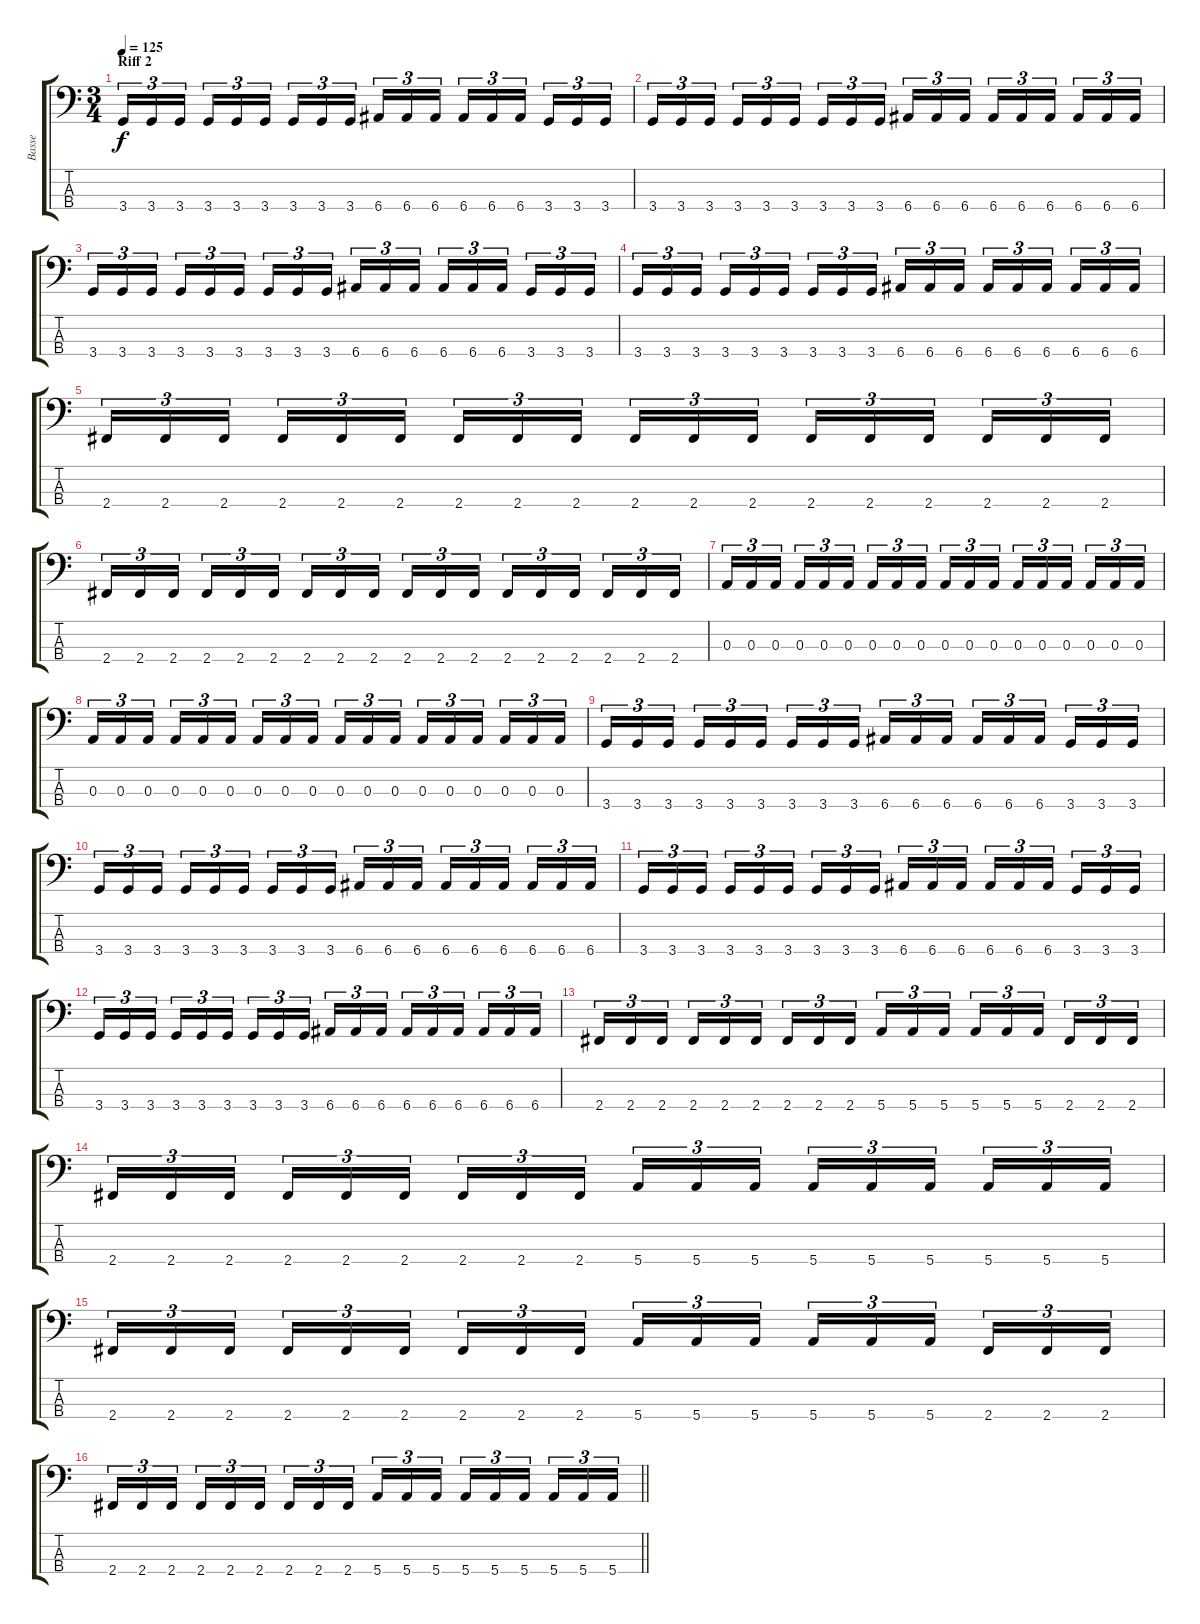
\track ("Basse" "Basse") {instrument electricbassfinger}
\staff {score tabs}
\tuning (G2 D2 A1 E1) {hide}
\ts (3 4)
\section ("" "Riff 2")
\tempo 125
\clef f4
\ks c
3.4.16{tu (3 2) dy f} 3.4.16{tu (3 2)} 3.4.16{tu (3 2) beam splitsecondary} 3.4.16{tu (3 2)} 3.4.16{tu (3 2)} 3.4.16{tu (3 2)} 3.4.16{tu (3 2)} 3.4.16{tu (3 2)} 3.4.16{tu (3 2) beam splitsecondary} 6.4.16{tu (3 2)} 6.4.16{tu (3 2)} 6.4.16{tu (3 2)} 6.4.16{tu (3 2)} 6.4.16{tu (3 2)} 6.4.16{tu (3 2) beam splitsecondary} 3.4.16{tu (3 2)} 3.4.16{tu (3 2)} 3.4.16{tu (3 2)} |
3.4.16{tu (3 2)} 3.4.16{tu (3 2)} 3.4.16{tu (3 2) beam splitsecondary} 3.4.16{tu (3 2)} 3.4.16{tu (3 2)} 3.4.16{tu (3 2)} 3.4.16{tu (3 2)} 3.4.16{tu (3 2)} 3.4.16{tu (3 2) beam splitsecondary} 6.4.16{tu (3 2)} 6.4.16{tu (3 2)} 6.4.16{tu (3 2)} 6.4.16{tu (3 2)} 6.4.16{tu (3 2)} 6.4.16{tu (3 2) beam splitsecondary} 6.4.16{tu (3 2)} 6.4.16{tu (3 2)} 6.4.16{tu (3 2)} |
3.4.16{tu (3 2)} 3.4.16{tu (3 2)} 3.4.16{tu (3 2) beam splitsecondary} 3.4.16{tu (3 2)} 3.4.16{tu (3 2)} 3.4.16{tu (3 2)} 3.4.16{tu (3 2)} 3.4.16{tu (3 2)} 3.4.16{tu (3 2) beam splitsecondary} 6.4.16{tu (3 2)} 6.4.16{tu (3 2)} 6.4.16{tu (3 2)} 6.4.16{tu (3 2)} 6.4.16{tu (3 2)} 6.4.16{tu (3 2) beam splitsecondary} 3.4.16{tu (3 2)} 3.4.16{tu (3 2)} 3.4.16{tu (3 2)} |
3.4.16{tu (3 2)} 3.4.16{tu (3 2)} 3.4.16{tu (3 2) beam splitsecondary} 3.4.16{tu (3 2)} 3.4.16{tu (3 2)} 3.4.16{tu (3 2)} 3.4.16{tu (3 2)} 3.4.16{tu (3 2)} 3.4.16{tu (3 2) beam splitsecondary} 6.4.16{tu (3 2)} 6.4.16{tu (3 2)} 6.4.16{tu (3 2)} 6.4.16{tu (3 2)} 6.4.16{tu (3 2)} 6.4.16{tu (3 2) beam splitsecondary} 6.4.16{tu (3 2)} 6.4.16{tu (3 2)} 6.4.16{tu (3 2)} |
2.4.16{tu (3 2)} 2.4.16{tu (3 2)} 2.4.16{tu (3 2) beam splitsecondary} 2.4.16{tu (3 2)} 2.4.16{tu (3 2)} 2.4.16{tu (3 2)} 2.4.16{tu (3 2)} 2.4.16{tu (3 2)} 2.4.16{tu (3 2) beam splitsecondary} 2.4.16{tu (3 2)} 2.4.16{tu (3 2)} 2.4.16{tu (3 2)} 2.4.16{tu (3 2)} 2.4.16{tu (3 2)} 2.4.16{tu (3 2) beam splitsecondary} 2.4.16{tu (3 2)} 2.4.16{tu (3 2)} 2.4.16{tu (3 2)} |
2.4.16{tu (3 2)} 2.4.16{tu (3 2)} 2.4.16{tu (3 2) beam splitsecondary} 2.4.16{tu (3 2)} 2.4.16{tu (3 2)} 2.4.16{tu (3 2)} 2.4.16{tu (3 2)} 2.4.16{tu (3 2)} 2.4.16{tu (3 2) beam splitsecondary} 2.4.16{tu (3 2)} 2.4.16{tu (3 2)} 2.4.16{tu (3 2)} 2.4.16{tu (3 2)} 2.4.16{tu (3 2)} 2.4.16{tu (3 2) beam splitsecondary} 2.4.16{tu (3 2)} 2.4.16{tu (3 2)} 2.4.16{tu (3 2)} |
0.3.16{tu (3 2)} 0.3.16{tu (3 2)} 0.3.16{tu (3 2) beam splitsecondary} 0.3.16{tu (3 2)} 0.3.16{tu (3 2)} 0.3.16{tu (3 2)} 0.3.16{tu (3 2)} 0.3.16{tu (3 2)} 0.3.16{tu (3 2) beam splitsecondary} 0.3.16{tu (3 2)} 0.3.16{tu (3 2)} 0.3.16{tu (3 2)} 0.3.16{tu (3 2)} 0.3.16{tu (3 2)} 0.3.16{tu (3 2) beam splitsecondary} 0.3.16{tu (3 2)} 0.3.16{tu (3 2)} 0.3.16{tu (3 2)} |
0.3.16{tu (3 2)} 0.3.16{tu (3 2)} 0.3.16{tu (3 2) beam splitsecondary} 0.3.16{tu (3 2)} 0.3.16{tu (3 2)} 0.3.16{tu (3 2)} 0.3.16{tu (3 2)} 0.3.16{tu (3 2)} 0.3.16{tu (3 2) beam splitsecondary} 0.3.16{tu (3 2)} 0.3.16{tu (3 2)} 0.3.16{tu (3 2)} 0.3.16{tu (3 2)} 0.3.16{tu (3 2)} 0.3.16{tu (3 2) beam splitsecondary} 0.3.16{tu (3 2)} 0.3.16{tu (3 2)} 0.3.16{tu (3 2)} |
3.4.16{tu (3 2)} 3.4.16{tu (3 2)} 3.4.16{tu (3 2) beam splitsecondary} 3.4.16{tu (3 2)} 3.4.16{tu (3 2)} 3.4.16{tu (3 2)} 3.4.16{tu (3 2)} 3.4.16{tu (3 2)} 3.4.16{tu (3 2) beam splitsecondary} 6.4.16{tu (3 2)} 6.4.16{tu (3 2)} 6.4.16{tu (3 2)} 6.4.16{tu (3 2)} 6.4.16{tu (3 2)} 6.4.16{tu (3 2) beam splitsecondary} 3.4.16{tu (3 2)} 3.4.16{tu (3 2)} 3.4.16{tu (3 2)} |
3.4.16{tu (3 2)} 3.4.16{tu (3 2)} 3.4.16{tu (3 2) beam splitsecondary} 3.4.16{tu (3 2)} 3.4.16{tu (3 2)} 3.4.16{tu (3 2)} 3.4.16{tu (3 2)} 3.4.16{tu (3 2)} 3.4.16{tu (3 2) beam splitsecondary} 6.4.16{tu (3 2)} 6.4.16{tu (3 2)} 6.4.16{tu (3 2)} 6.4.16{tu (3 2)} 6.4.16{tu (3 2)} 6.4.16{tu (3 2) beam splitsecondary} 6.4.16{tu (3 2)} 6.4.16{tu (3 2)} 6.4.16{tu (3 2)} |
3.4.16{tu (3 2)} 3.4.16{tu (3 2)} 3.4.16{tu (3 2) beam splitsecondary} 3.4.16{tu (3 2)} 3.4.16{tu (3 2)} 3.4.16{tu (3 2)} 3.4.16{tu (3 2)} 3.4.16{tu (3 2)} 3.4.16{tu (3 2) beam splitsecondary} 6.4.16{tu (3 2)} 6.4.16{tu (3 2)} 6.4.16{tu (3 2)} 6.4.16{tu (3 2)} 6.4.16{tu (3 2)} 6.4.16{tu (3 2) beam splitsecondary} 3.4.16{tu (3 2)} 3.4.16{tu (3 2)} 3.4.16{tu (3 2)} |
3.4.16{tu (3 2)} 3.4.16{tu (3 2)} 3.4.16{tu (3 2) beam splitsecondary} 3.4.16{tu (3 2)} 3.4.16{tu (3 2)} 3.4.16{tu (3 2)} 3.4.16{tu (3 2)} 3.4.16{tu (3 2)} 3.4.16{tu (3 2) beam splitsecondary} 6.4.16{tu (3 2)} 6.4.16{tu (3 2)} 6.4.16{tu (3 2)} 6.4.16{tu (3 2)} 6.4.16{tu (3 2)} 6.4.16{tu (3 2) beam splitsecondary} 6.4.16{tu (3 2)} 6.4.16{tu (3 2)} 6.4.16{tu (3 2)} |
2.4.16{tu (3 2)} 2.4.16{tu (3 2)} 2.4.16{tu (3 2) beam splitsecondary} 2.4.16{tu (3 2)} 2.4.16{tu (3 2)} 2.4.16{tu (3 2)} 2.4.16{tu (3 2)} 2.4.16{tu (3 2)} 2.4.16{tu (3 2) beam splitsecondary} 5.4.16{tu (3 2)} 5.4.16{tu (3 2)} 5.4.16{tu (3 2)} 5.4.16{tu (3 2)} 5.4.16{tu (3 2)} 5.4.16{tu (3 2) beam splitsecondary} 2.4.16{tu (3 2)} 2.4.16{tu (3 2)} 2.4.16{tu (3 2)} |
2.4.16{tu (3 2)} 2.4.16{tu (3 2)} 2.4.16{tu (3 2) beam splitsecondary} 2.4.16{tu (3 2)} 2.4.16{tu (3 2)} 2.4.16{tu (3 2)} 2.4.16{tu (3 2)} 2.4.16{tu (3 2)} 2.4.16{tu (3 2) beam splitsecondary} 5.4.16{tu (3 2)} 5.4.16{tu (3 2)} 5.4.16{tu (3 2)} 5.4.16{tu (3 2)} 5.4.16{tu (3 2)} 5.4.16{tu (3 2) beam splitsecondary} 5.4.16{tu (3 2)} 5.4.16{tu (3 2)} 5.4.16{tu (3 2)} |
2.4.16{tu (3 2)} 2.4.16{tu (3 2)} 2.4.16{tu (3 2) beam splitsecondary} 2.4.16{tu (3 2)} 2.4.16{tu (3 2)} 2.4.16{tu (3 2)} 2.4.16{tu (3 2)} 2.4.16{tu (3 2)} 2.4.16{tu (3 2) beam splitsecondary} 5.4.16{tu (3 2)} 5.4.16{tu (3 2)} 5.4.16{tu (3 2)} 5.4.16{tu (3 2)} 5.4.16{tu (3 2)} 5.4.16{tu (3 2) beam splitsecondary} 2.4.16{tu (3 2)} 2.4.16{tu (3 2)} 2.4.16{tu (3 2)} |
\barLineRight lightlight
2.4.16{tu (3 2)} 2.4.16{tu (3 2)} 2.4.16{tu (3 2) beam splitsecondary} 2.4.16{tu (3 2)} 2.4.16{tu (3 2)} 2.4.16{tu (3 2)} 2.4.16{tu (3 2)} 2.4.16{tu (3 2)} 2.4.16{tu (3 2) beam splitsecondary} 5.4.16{tu (3 2)} 5.4.16{tu (3 2)} 5.4.16{tu (3 2)} 5.4.16{tu (3 2)} 5.4.16{tu (3 2)} 5.4.16{tu (3 2) beam splitsecondary} 5.4.16{tu (3 2)} 5.4.16{tu (3 2)} 5.4.16{tu (3 2)}
